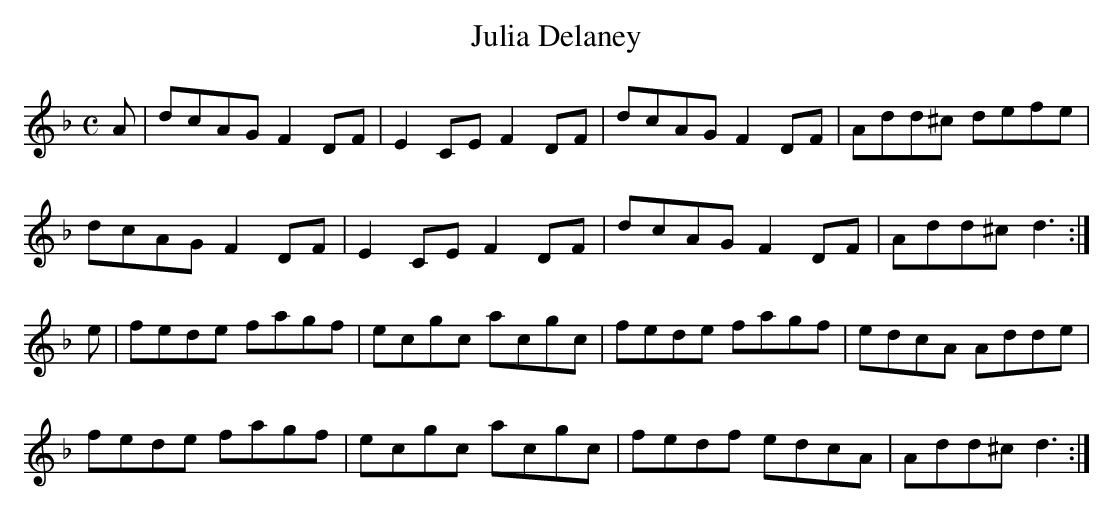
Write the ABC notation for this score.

X:1
T:Delaney, Julia
M:C
L:1/8
K:D Minor
A|dcAG F2DF|E2CE F2DF|dcAG F2DF|Add^c defe|!
dcAG F2DF|E2CE F2DF|dcAG F2DF|Add^c d3:|!
e|fede fagf|ecgc acgc|fede fagf|edcA Adde|!
fede fagf|ecgc acgc|fedf edcA|Add^c d3:|!
